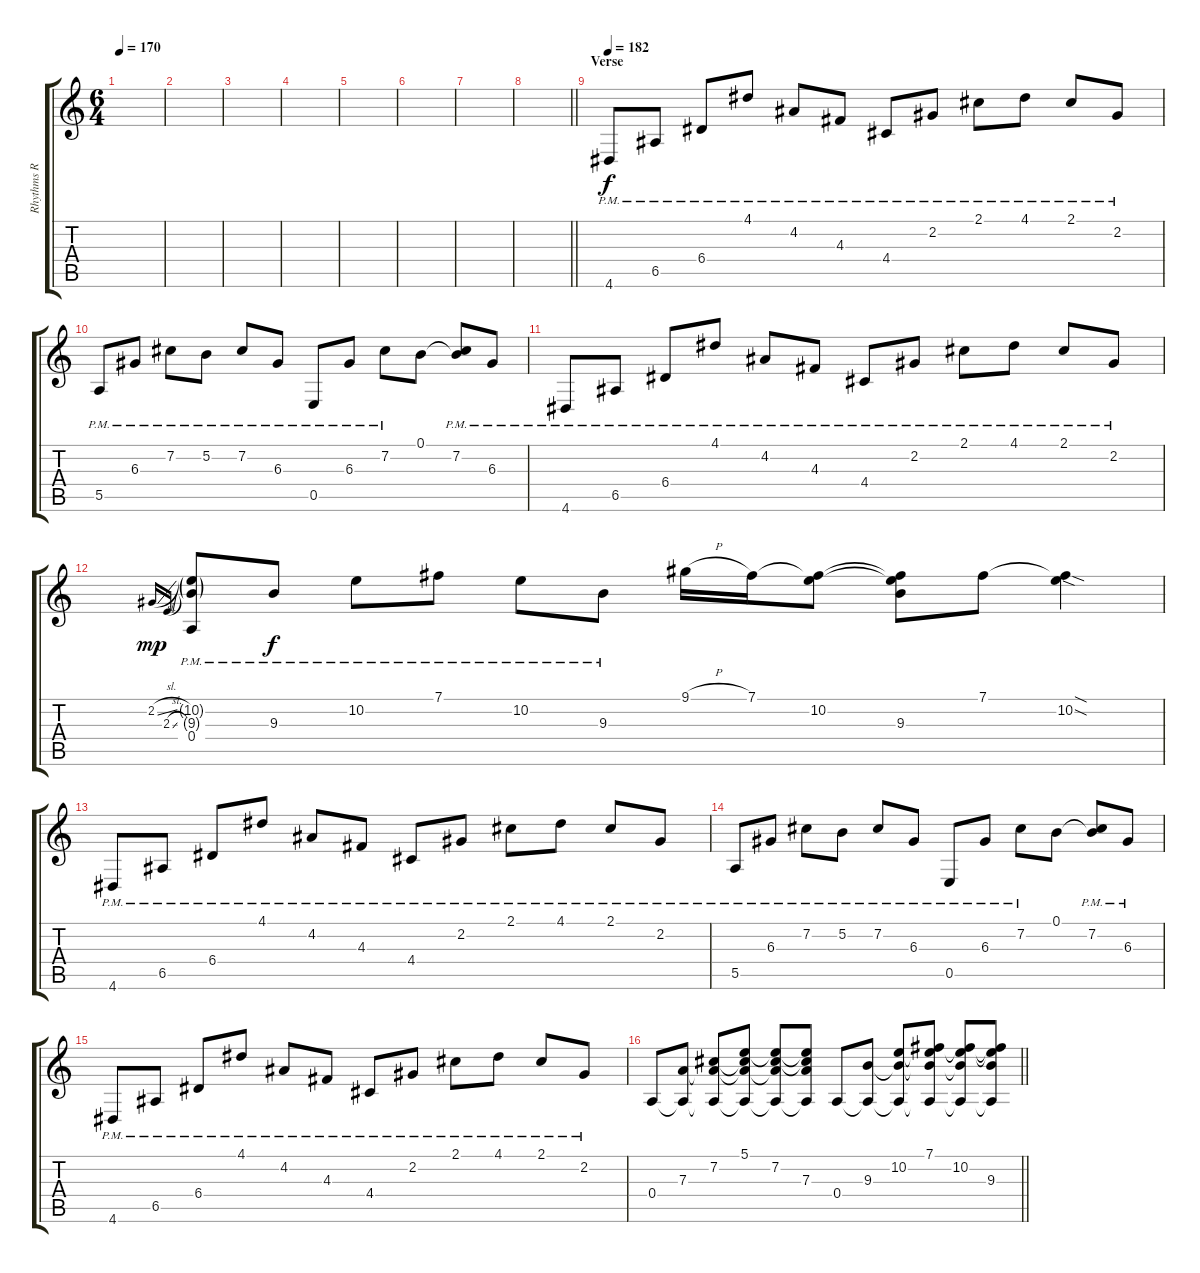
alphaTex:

\track ("Rhythms R" "Rhythms R") {instrument distortionguitar}
\staff {score tabs}
\tuning (B3 Gb3 D3 A2 E2 B1) {hide}
\ts (6 4)
\tempo 170
\clef g2
\ks c
|
|
|
|
|
|
|
\barLineRight lightlight
|
\section ("" "Verse")
\tempo 182
4.6{pm}.8 6.5{pm}.8 6.4{pm}.8 4.1{pm}.8 4.2{pm}.8 4.3{pm}.8 4.4{pm}.8 2.2{pm}.8 2.1{pm}.8 4.1{pm}.8 2.1{pm}.8 2.2{pm}.8 |
5.5{pm}.8 6.3{pm}.8 7.2{pm}.8 5.2{pm}.8 7.2{pm}.8 6.3{pm}.8 0.5{pm}.8 6.3{pm}.8 7.2{pm}.8 0.1.8 (0.1{t} 7.2{pm}).8 6.3{pm}.8 |
4.6{pm}.8 6.5{pm}.8 6.4{pm}.8 4.1{pm}.8 4.2{pm}.8 4.3{pm}.8 4.4{pm}.8 2.2{pm}.8 2.1{pm}.8 4.1{pm}.8 2.1{pm}.8 2.2{pm}.8 |
2.2{sl}.16{gr onbeat dy mp} 2.3{sl}.16{gr onbeat} (10.2{g} 9.3{g} 0.4{pm}).8 9.3{pm}.8{dy f} 10.2{pm}.8 7.1{pm}.8 10.2{pm}.8 9.3{pm}.8 9.1{h}.16 7.1.16 (7.1{t} 10.2).8 (7.1{t} 10.2{t} 9.3).8 7.1.8 (7.1{sod t} 10.2{sod}).4 |
4.6{pm}.8 6.5{pm}.8 6.4{pm}.8 4.1{pm}.8 4.2{pm}.8 4.3{pm}.8 4.4{pm}.8 2.2{pm}.8 2.1{pm}.8 4.1{pm}.8 2.1{pm}.8 2.2{pm}.8 |
5.5{pm}.8 6.3{pm}.8 7.2{pm}.8 5.2{pm}.8 7.2{pm}.8 6.3{pm}.8 0.5{pm}.8 6.3{pm}.8 7.2{pm}.8 0.1.8 (0.1{t} 7.2{pm}).8 6.3{pm}.8 |
4.6{pm}.8 6.5{pm}.8 6.4{pm}.8 4.1{pm}.8 4.2{pm}.8 4.3{pm}.8 4.4{pm}.8 2.2{pm}.8 2.1{pm}.8 4.1{pm}.8 2.1{pm}.8 2.2{pm}.8 |
\barLineRight lightlight
0.4.8 (7.3 0.4{t}).8 (7.2 7.3{t} 0.4{t}).8 (5.1 7.2{t} 7.3{t} 0.4{t}).8 (5.1{t} 7.2 7.3{t} 0.4{t}).8 (5.1{t} 7.2{t} 7.3 0.4{t}).8 0.4.8 (9.3 0.4{t}).8 (10.2 9.3{t} 0.4{t}).8 (7.1 10.2{t} 9.3{t} 0.4{t}).8 (7.1{t} 10.2 9.3{t} 0.4{t}).8 (7.1{t} 10.2{t} 9.3 0.4{t}).8
